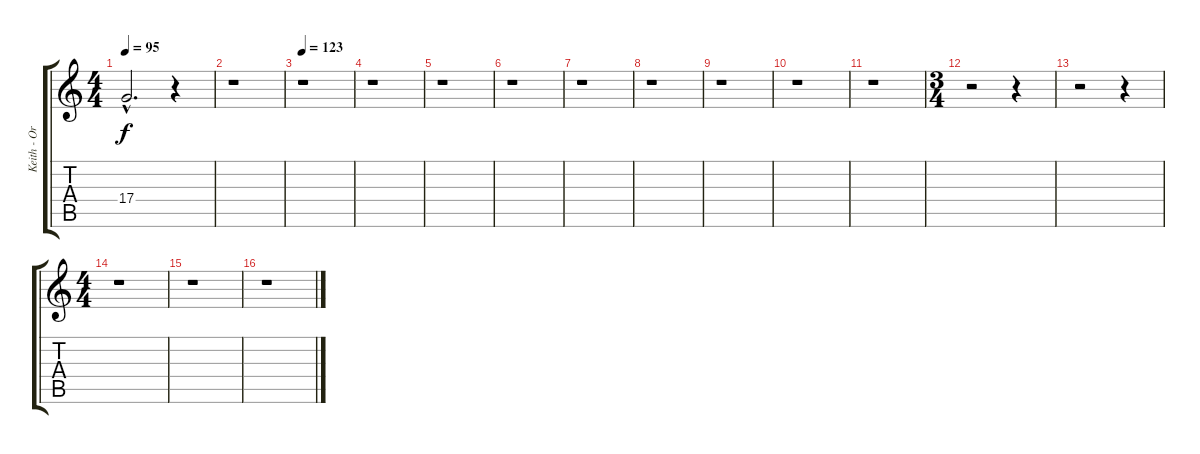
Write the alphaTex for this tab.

\track ("Keith - Organ RH" "Keith - Or") {instrument churchorgan}
\staff {score tabs}
\tuning (E4 B3 G3 D3 A2 E2) {hide}
\ts (4 4)
\tempo 95
\clef g2
\ks c
17.4{hac t}.2{d dy f} r.4 |
r.1 |
\tempo 123
r.1 |
r.1 |
r.1 |
r.1 |
r.1 |
r.1 |
r.1 |
r.1 |
r.1 |
\ts (3 4)
r.2 r.4 |
r.2 r.4 |
\ts (4 4)
r.1 |
r.1 |
r.1
